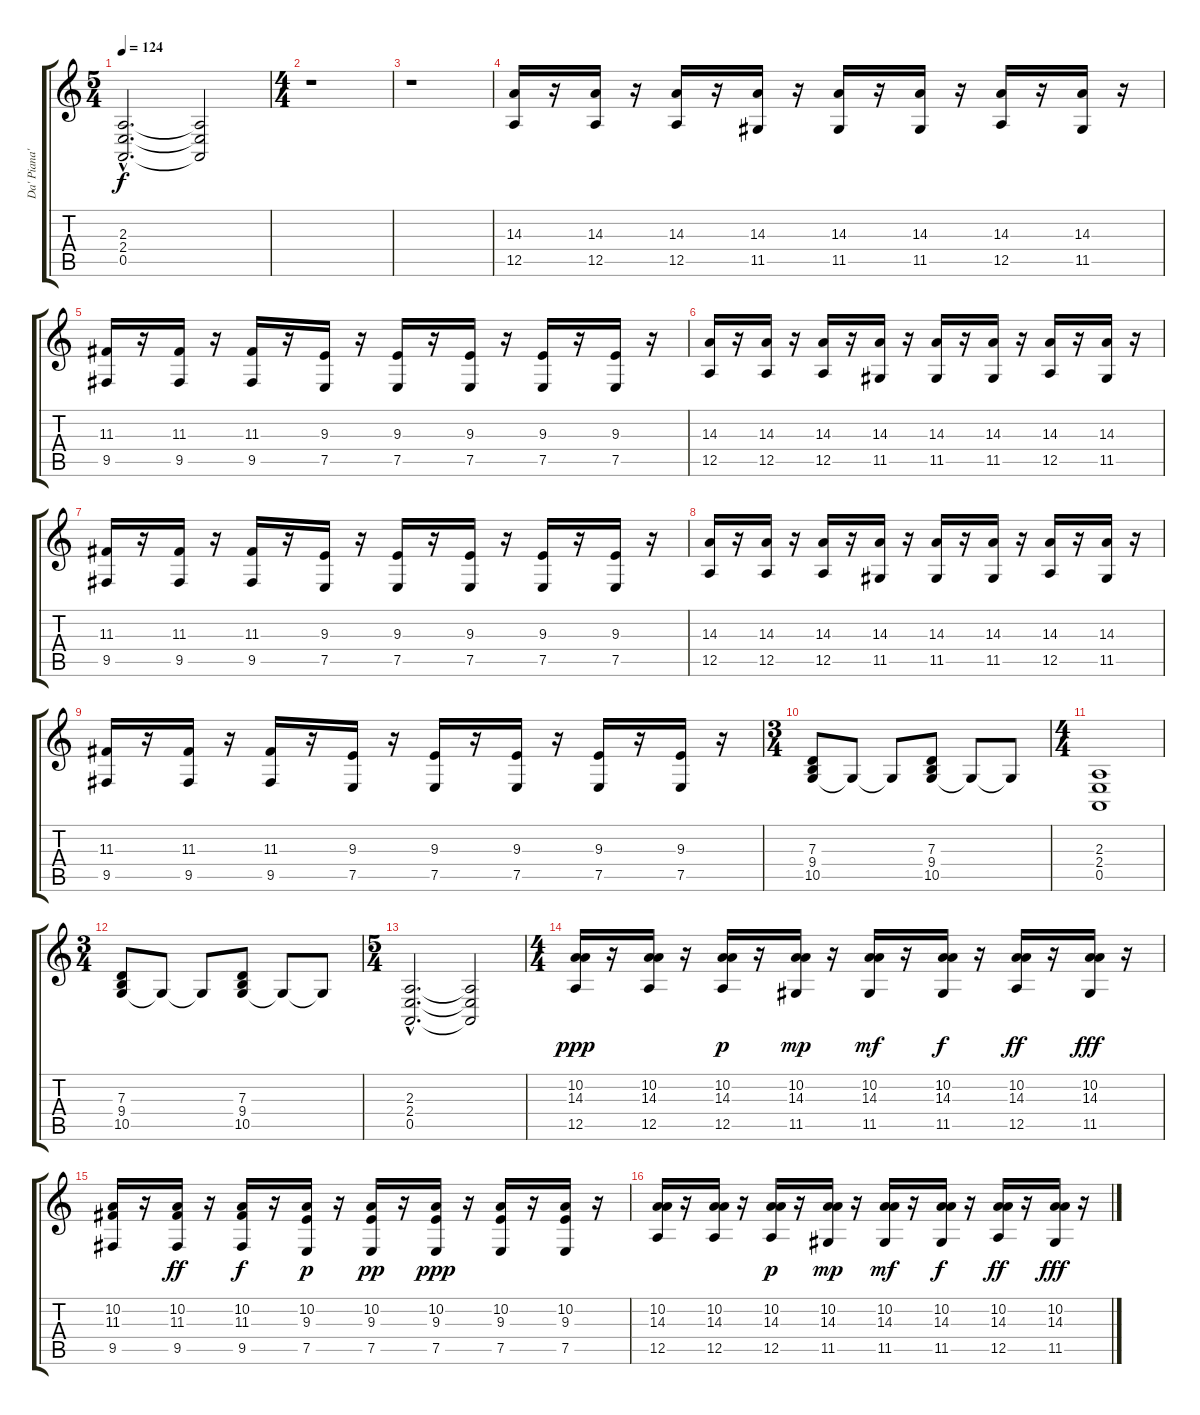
\track ("Da' Piana'" "Da' Piana'") {instrument electricpiano2}
\staff {score tabs}
\tuning (E4 B3 G3 D3 A2 E2) {hide}
\ts (5 4)
\tempo 124
\clef g2
\ks c
(2.3{hac} 2.4{hac} 0.5{hac}).2{d dy f} (2.3{t} 2.4{t} 0.5{t}).2 |
\ts (4 4)
r.1 |
r.1 |
(14.3 12.5).16 r.16 (14.3 12.5).16 r.16 (14.3 12.5).16 r.16 (14.3 11.5).16 r.16 (14.3 11.5).16 r.16 (14.3 11.5).16 r.16 (14.3 12.5).16 r.16 (14.3 11.5).16 r.16 |
(11.3 9.5).16 r.16 (11.3 9.5).16 r.16 (11.3 9.5).16 r.16 (9.3 7.5).16 r.16 (9.3 7.5).16 r.16 (9.3 7.5).16 r.16 (9.3 7.5).16 r.16 (9.3 7.5).16 r.16 |
(14.3 12.5).16 r.16 (14.3 12.5).16 r.16 (14.3 12.5).16 r.16 (14.3 11.5).16 r.16 (14.3 11.5).16 r.16 (14.3 11.5).16 r.16 (14.3 12.5).16 r.16 (14.3 11.5).16 r.16 |
(11.3 9.5).16 r.16 (11.3 9.5).16 r.16 (11.3 9.5).16 r.16 (9.3 7.5).16 r.16 (9.3 7.5).16 r.16 (9.3 7.5).16 r.16 (9.3 7.5).16 r.16 (9.3 7.5).16 r.16 |
(14.3 12.5).16 r.16 (14.3 12.5).16 r.16 (14.3 12.5).16 r.16 (14.3 11.5).16 r.16 (14.3 11.5).16 r.16 (14.3 11.5).16 r.16 (14.3 12.5).16 r.16 (14.3 11.5).16 r.16 |
(11.3 9.5).16 r.16 (11.3 9.5).16 r.16 (11.3 9.5).16 r.16 (9.3 7.5).16 r.16 (9.3 7.5).16 r.16 (9.3 7.5).16 r.16 (9.3 7.5).16 r.16 (9.3 7.5).16 r.16 |
\ts (3 4)
(7.3 9.4 10.5).8 10.5{t}.8 10.5{t}.8 (7.3 9.4 10.5).8 10.5{t}.8 10.5{t}.8 |
\ts (4 4)
(2.3 2.4 0.5).1 |
\ts (3 4)
(7.3 9.4 10.5).8 10.5{t}.8 10.5{t}.8 (7.3 9.4 10.5).8 10.5{t}.8 10.5{t}.8 |
\ts (5 4)
(2.3{hac} 2.4{hac} 0.5{hac}).2{d} (2.3{t} 2.4{t} 0.5{t}).2 |
\ts (4 4)
(10.2 14.3 12.5).16{dy ppp instrument electricpiano2} r.16 (10.2 14.3 12.5).16 r.16 (10.2 14.3 12.5).16{dy p} r.16 (10.2 14.3 11.5).16{dy mp} r.16 (10.2 14.3 11.5).16{dy mf} r.16 (10.2 14.3 11.5).16{dy f} r.16 (10.2 14.3 12.5).16{dy ff} r.16 (10.2 14.3 11.5).16{dy fff} r.16 |
(10.2 11.3 9.5).16 r.16 (10.2 11.3 9.5).16{dy ff} r.16 (10.2 11.3 9.5).16{dy f} r.16 (10.2 9.3 7.5).16{dy p} r.16 (10.2 9.3 7.5).16{dy pp} r.16 (10.2 9.3 7.5).16{dy ppp} r.16 (10.2 9.3 7.5).16 r.16 (10.2 9.3 7.5).16 r.16 |
(10.2 14.3 12.5).16{instrument electricpiano2} r.16 (10.2 14.3 12.5).16 r.16 (10.2 14.3 12.5).16{dy p} r.16 (10.2 14.3 11.5).16{dy mp} r.16 (10.2 14.3 11.5).16{dy mf} r.16 (10.2 14.3 11.5).16{dy f} r.16 (10.2 14.3 12.5).16{dy ff} r.16 (10.2 14.3 11.5).16{dy fff} r.16
